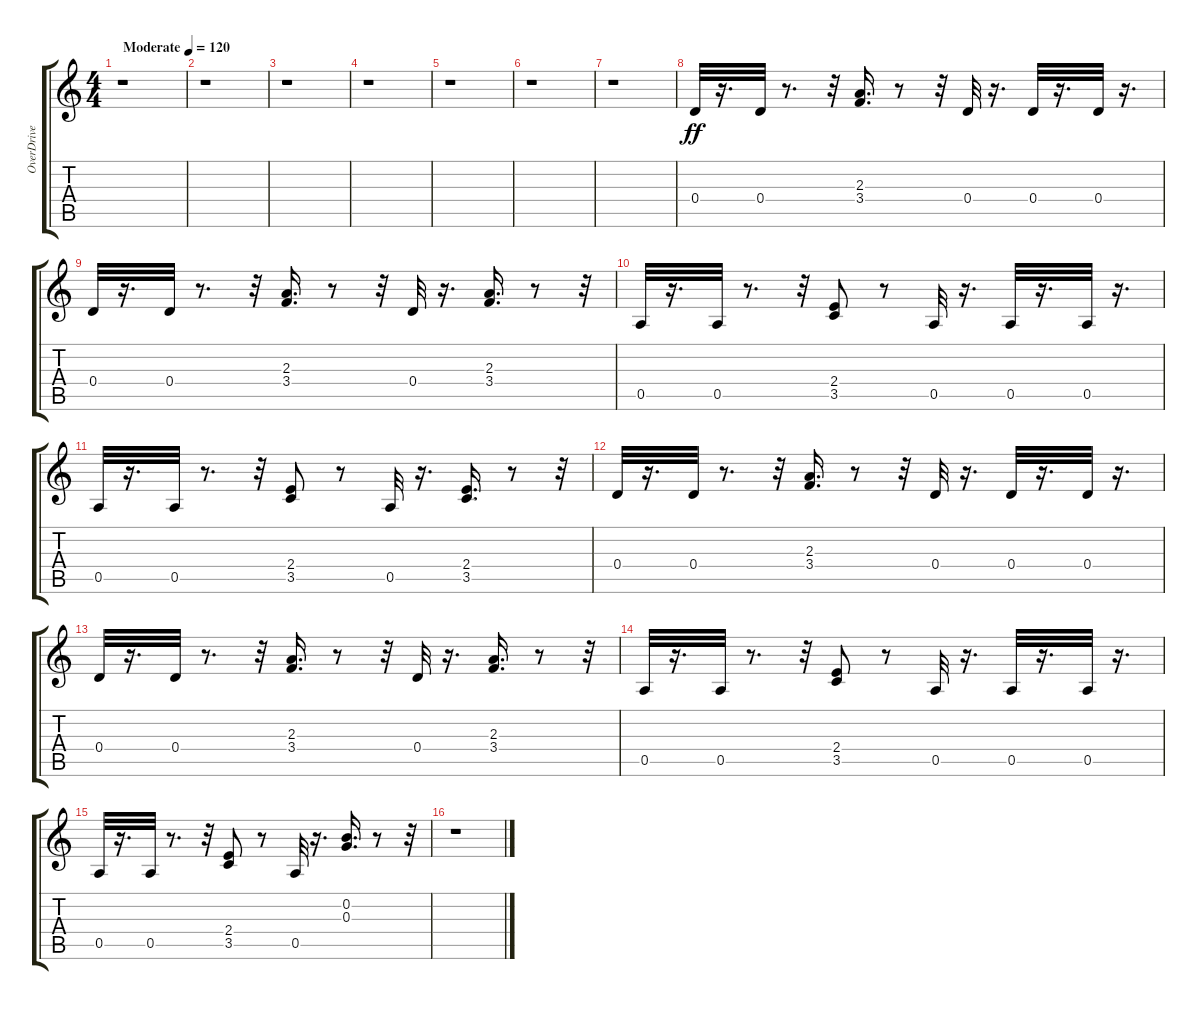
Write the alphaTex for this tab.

\track ("OverDrive" "OverDrive") {instrument overdrivenguitar}
\staff {score tabs}
\tuning (E4 B3 G3 D3 A2 E2) {hide}
\ts (4 4)
\tempo (120 "Moderate")
\clef g2
\ks c
r.1{dy ff instrument overdrivenguitar} |
r.1 |
r.1 |
r.1 |
r.1 |
r.1 |
r.1 |
0.4.32 r.16{d} 0.4.32 r.8{d} r.32 (2.3 3.4).16{d} r.8 r.32 0.4.32 r.16{d} 0.4.32 r.16{d} 0.4.32 r.16{d} |
0.4.32 r.16{d} 0.4.32 r.8{d} r.32 (2.3 3.4).16{d} r.8 r.32 0.4.32 r.16{d} (2.3 3.4).16{d} r.8 r.32 |
0.5.32 r.16{d} 0.5.32 r.8{d} r.32 (2.4 3.5).8 r.8 0.5.32 r.16{d} 0.5.32 r.16{d} 0.5.32 r.16{d} |
0.5.32 r.16{d} 0.5.32 r.8{d} r.32 (2.4 3.5).8 r.8 0.5.32 r.16{d} (2.4 3.5).16{d} r.8 r.32 |
0.4.32 r.16{d} 0.4.32 r.8{d} r.32 (2.3 3.4).16{d} r.8 r.32 0.4.32 r.16{d} 0.4.32 r.16{d} 0.4.32 r.16{d} |
0.4.32 r.16{d} 0.4.32 r.8{d} r.32 (2.3 3.4).16{d} r.8 r.32 0.4.32 r.16{d} (2.3 3.4).16{d} r.8 r.32 |
0.5.32 r.16{d} 0.5.32 r.8{d} r.32 (2.4 3.5).8 r.8 0.5.32 r.16{d} 0.5.32 r.16{d} 0.5.32 r.16{d} |
0.5.32 r.16{d} 0.5.32 r.8{d} r.32 (2.4 3.5).8 r.8 0.5.32 r.16{d} (0.2 0.3).16{d} r.8 r.32 |
r.1
